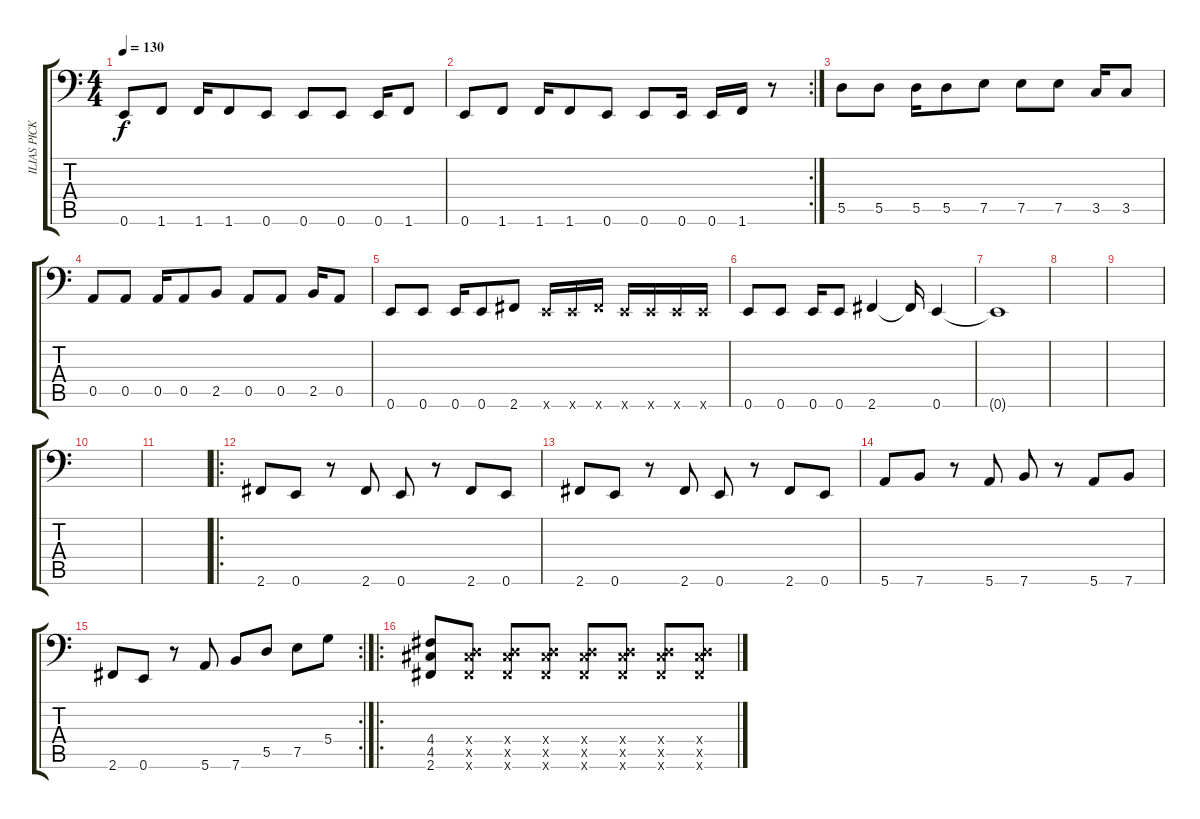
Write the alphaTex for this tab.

\track ("ILIAS PICK" "ILIAS PICK") {instrument electricbasspick}
\staff {score tabs}
\tuning (E3 B2 G2 D2 A1 E1) {hide}
\ts (4 4)
\tempo 130
\clef f4
\ks c
0.6.8{dy f} 1.6.8 1.6.16 1.6.8 0.6.8 0.6.8 0.6.8 0.6.16 1.6.8 |
\rc 2
0.6.8 1.6.8 1.6.16 1.6.8 0.6.8 0.6.8 0.6.16 0.6.16 1.6.16 r.8 |
5.5.8 5.5.8 5.5.16 5.5.8 7.5.8 7.5.8 7.5.8 3.5.16 3.5.8 |
0.5.8 0.5.8 0.5.16 0.5.8 2.5.8 0.5.8 0.5.8 2.5.16 0.5.8 |
0.6.8 0.6.8 0.6.16 0.6.8 2.6.8 0.6{x}.16 0.6{x}.16 2.6{x}.16 0.6{x}.16 0.6{x}.16 0.6{x}.16 0.6{x}.16 |
0.6.8 0.6.8 0.6.16 0.6.8 2.6.4 2.6{t}.16 0.6.4 |
0.6{t}.1 |
|
|
|
|
\ro
2.6.8 0.6.8 r.8 2.6.8 0.6.8 r.8 2.6.8 0.6.8 |
2.6.8 0.6.8 r.8 2.6.8 0.6.8 r.8 2.6.8 0.6.8 |
5.6.8 7.6.8 r.8 5.6.8 7.6.8 r.8 5.6.8 7.6.8 |
\rc 2
2.6.8 0.6.8 r.8 5.6.8 7.6.8 5.5.8 7.5.8 5.4.8 |
\ro
(4.4 4.5 2.6).8 (0.4{x} 4.5{x} 2.6{x}).8 (0.4{x} 4.5{x} 2.6{x}).8 (0.4{x} 4.5{x} 2.6{x}).8 (0.4{x} 4.5{x} 2.6{x}).8 (0.4{x} 4.5{x} 2.6{x}).8 (0.4{x} 4.5{x} 2.6{x}).8 (0.4{x} 4.5{x} 2.6{x}).8
